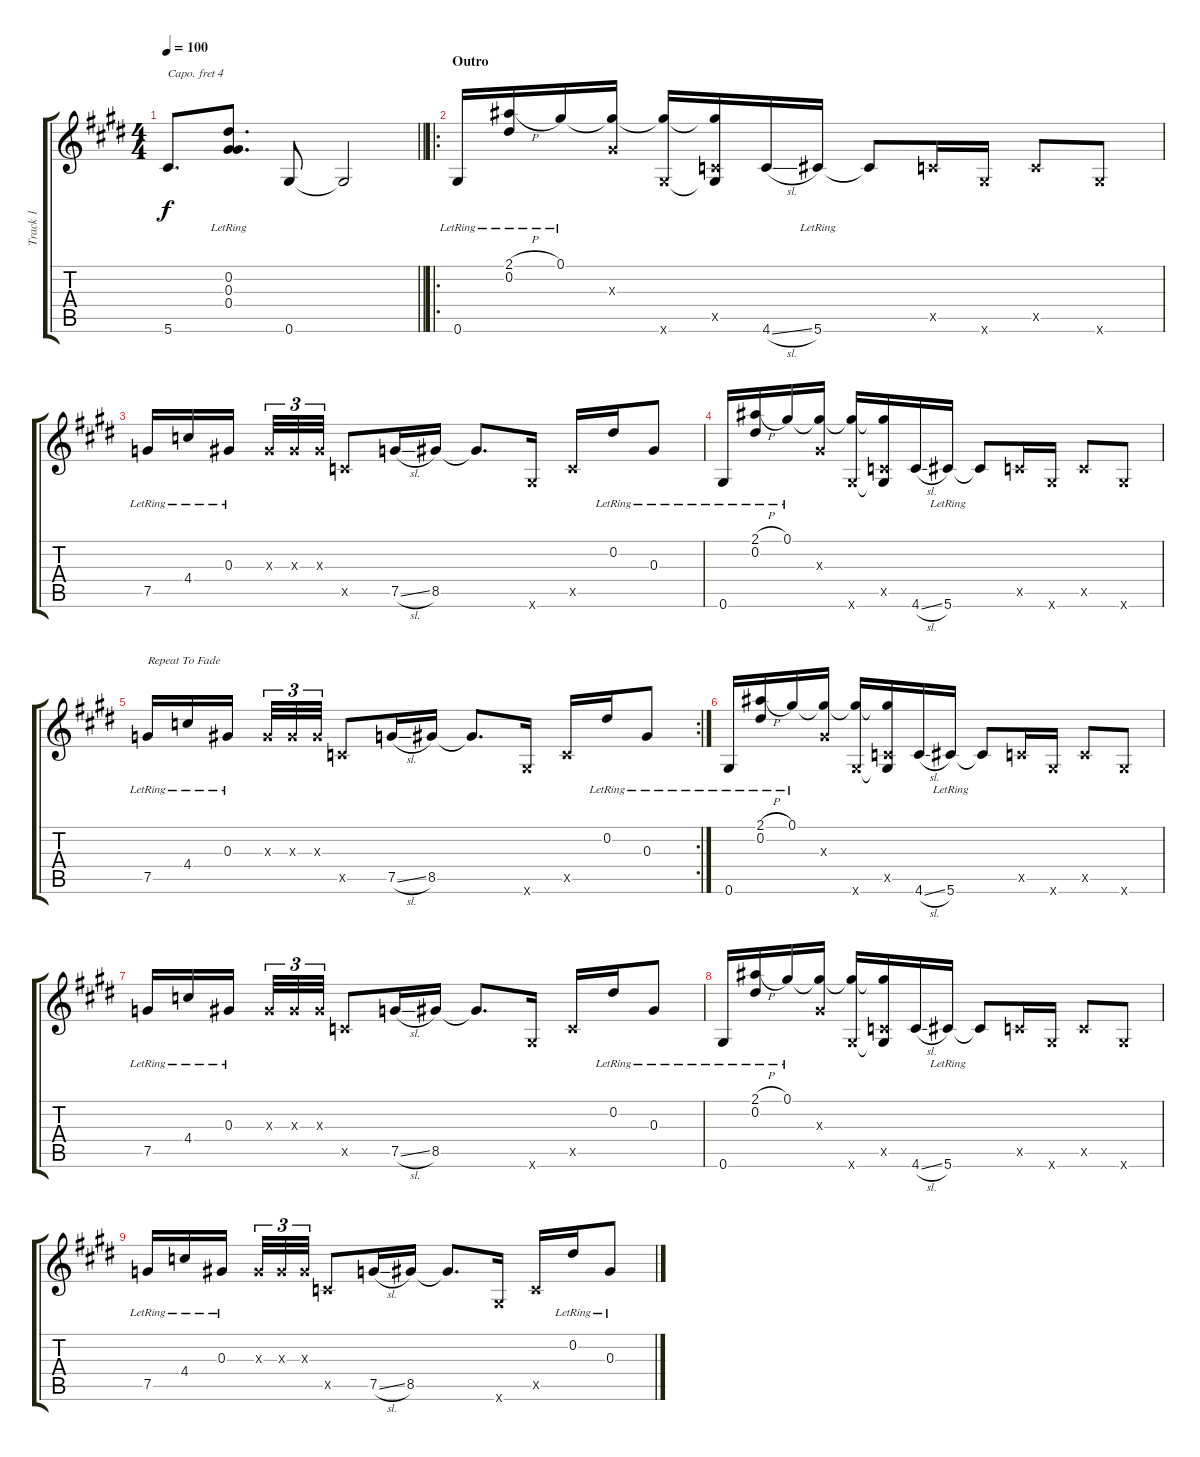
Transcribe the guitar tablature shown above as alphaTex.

\track ("Track 1" "Track 1") {instrument acousticguitarsteel}
\staff {score tabs}
\capo 4
\tuning (E4 B3 E3 E3 Ab2 E2) {hide}
\ts (4 4)
\tempo 100
\clef g2
\barLineRight lightlight
\ks e
5.6.8{d dy f} (0.2{lr} 0.3{lr} 0.4{lr}).8{d} 0.6.8 0.6{t}.2 |
\ro
\section ("" "Outro")
0.6{lr}.16 (2.1{h} 0.2{lr}).16 0.1{lr}.16 (0.1{t} 0.3{x}).16 (0.1{t} 0.6{x}).16 (0.1{t} 0.5{x} 0.6{t}).16 4.6{sl}.16 5.6{lr}.16 5.6{t}.8 0.5{x}.16 0.6{x}.16 0.5{x}.8 0.6{x}.8 |
7.5{lr}.16 4.4{lr}.16 0.3{lr}.16{beam splitsecondary} 0.3{x}.32{tu (3 2)} 0.3{x}.32{tu (3 2)} 0.3{x}.32{tu (3 2)} 0.5{x}.8 7.5{sl}.16 8.5.16 8.5{t}.8{d} 0.6{x}.16 0.5{x}.16 0.2{lr}.16 0.3{lr}.8 |
0.6{lr}.16 (2.1{h} 0.2{lr}).16 0.1{lr}.16 (0.1{t} 0.3{x}).16 (0.1{t} 0.6{x}).16 (0.1{t} 0.5{x} 0.6{t}).16 4.6{sl}.16 5.6{lr}.16 5.6{t}.8 0.5{x}.16 0.6{x}.16 0.5{x}.8 0.6{x}.8 |
\rc 2
7.5{lr}.16{txt "Repeat To Fade"} 4.4{lr}.16 0.3{lr}.16{beam splitsecondary} 0.3{x}.32{tu (3 2)} 0.3{x}.32{tu (3 2)} 0.3{x}.32{tu (3 2)} 0.5{x}.8 7.5{sl}.16 8.5.16 8.5{t}.8{d} 0.6{x}.16 0.5{x}.16 0.2{lr}.16 0.3{lr}.8 |
0.6{lr}.16{volume 0} (2.1{h} 0.2{lr}).16 0.1{lr}.16 (0.1{t} 0.3{x}).16 (0.1{t} 0.6{x}).16 (0.1{t} 0.5{x} 0.6{t}).16 4.6{sl}.16 5.6{lr}.16 5.6{t}.8 0.5{x}.16 0.6{x}.16 0.5{x}.8 0.6{x}.8 |
7.5{lr}.16 4.4{lr}.16 0.3{lr}.16{beam splitsecondary} 0.3{x}.32{tu (3 2)} 0.3{x}.32{tu (3 2)} 0.3{x}.32{tu (3 2)} 0.5{x}.8 7.5{sl}.16 8.5.16 8.5{t}.8{d} 0.6{x}.16 0.5{x}.16 0.2{lr}.16 0.3{lr}.8 |
0.6{lr}.16 (2.1{h} 0.2{lr}).16 0.1{lr}.16 (0.1{t} 0.3{x}).16 (0.1{t} 0.6{x}).16 (0.1{t} 0.5{x} 0.6{t}).16 4.6{sl}.16 5.6{lr}.16 5.6{t}.8 0.5{x}.16 0.6{x}.16 0.5{x}.8 0.6{x}.8 |
7.5{lr}.16 4.4{lr}.16 0.3{lr}.16{beam splitsecondary} 0.3{x}.32{tu (3 2)} 0.3{x}.32{tu (3 2)} 0.3{x}.32{tu (3 2)} 0.5{x}.8 7.5{sl}.16 8.5.16 8.5{t}.8{d} 0.6{x}.16 0.5{x}.16 0.2{lr}.16 0.3{lr}.8
